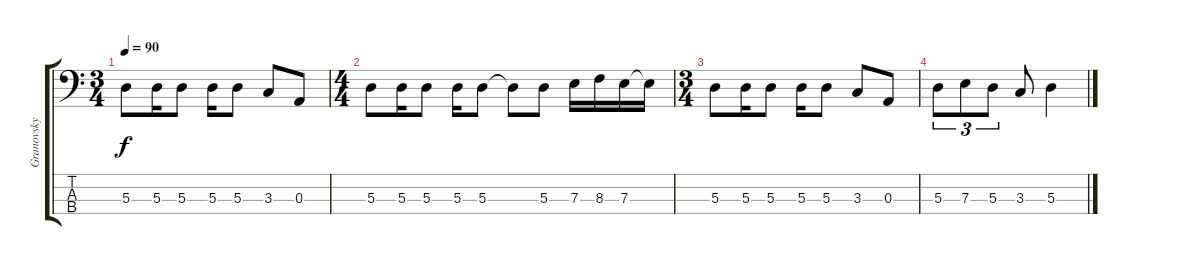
\track ("Granovsky" "Granovsky") {instrument fretlessbass}
\staff {score tabs}
\tuning (G2 D2 A1 E1) {hide}
\ts (3 4)
\tempo 90
\clef f4
\ks c
5.3.8{dy f} 5.3.16 5.3.8 5.3.16 5.3.8 3.3.8 0.3.8 |
\ts (4 4)
5.3.8 5.3.16 5.3.8 5.3.16 5.3.8 5.3{t}.8 5.3.8 7.3.16 8.3.16 7.3.16 7.3{t}.16 |
\ts (3 4)
5.3.8 5.3.16 5.3.8 5.3.16 5.3.8 3.3.8 0.3.8 |
5.3.8{tu (3 2)} 7.3.8{tu (3 2)} 5.3.8{tu (3 2)} 3.3.8 5.3.4
